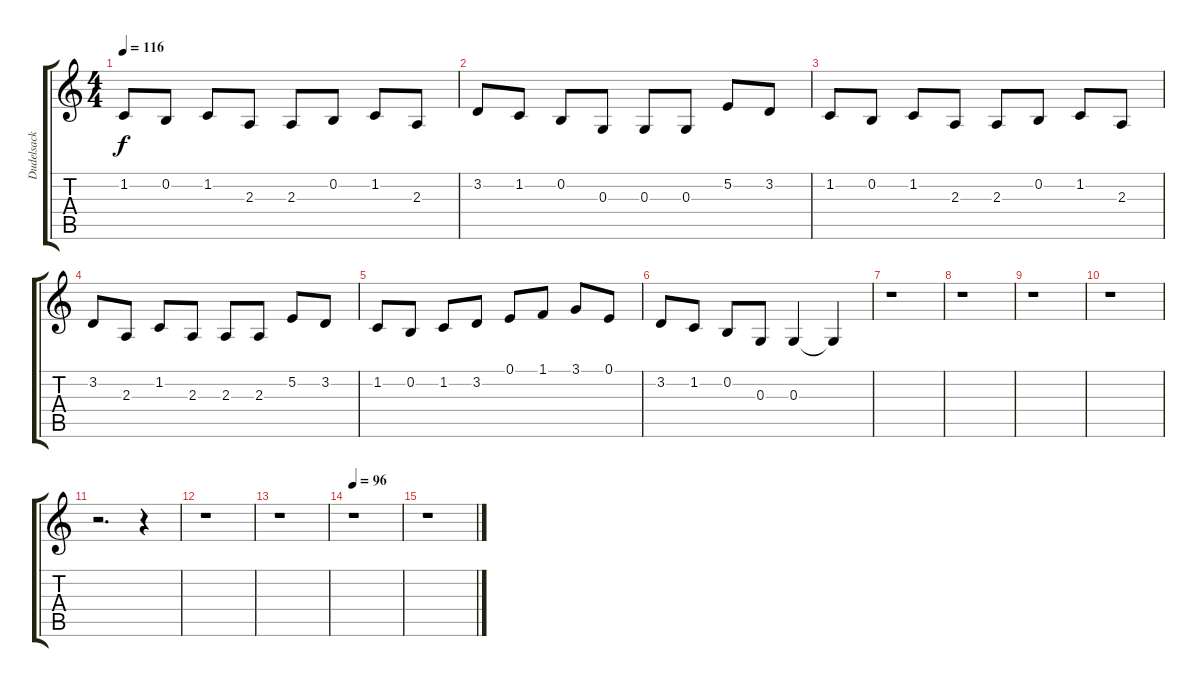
\track ("Dudelsack Doppel" "Dudelsack ") {instrument bagpipe}
\staff {score tabs}
\tuning (E4 B3 G3 D3 A2 E2) {hide}
\ts (4 4)
\tempo 116
\clef g2
\ks c
1.2.8{dy f} 0.2.8 1.2.8 2.3.8 2.3.8 0.2.8 1.2.8 2.3.8 |
3.2.8 1.2.8 0.2.8 0.3.8 0.3.8 0.3.8 5.2.8 3.2.8 |
1.2.8 0.2.8 1.2.8 2.3.8 2.3.8 0.2.8 1.2.8 2.3.8 |
3.2.8 2.3.8 1.2.8 2.3.8 2.3.8 2.3.8 5.2.8 3.2.8 |
1.2.8 0.2.8 1.2.8 3.2.8 0.1.8 1.1.8 3.1.8 0.1.8 |
3.2.8 1.2.8 0.2.8 0.3.8 0.3.4 0.3{t}.4 |
r.1 |
r.1 |
r.1 |
r.1 |
r.2{d} r.4 |
r.1 |
r.1 |
\tempo 96
r.1 |
r.1
